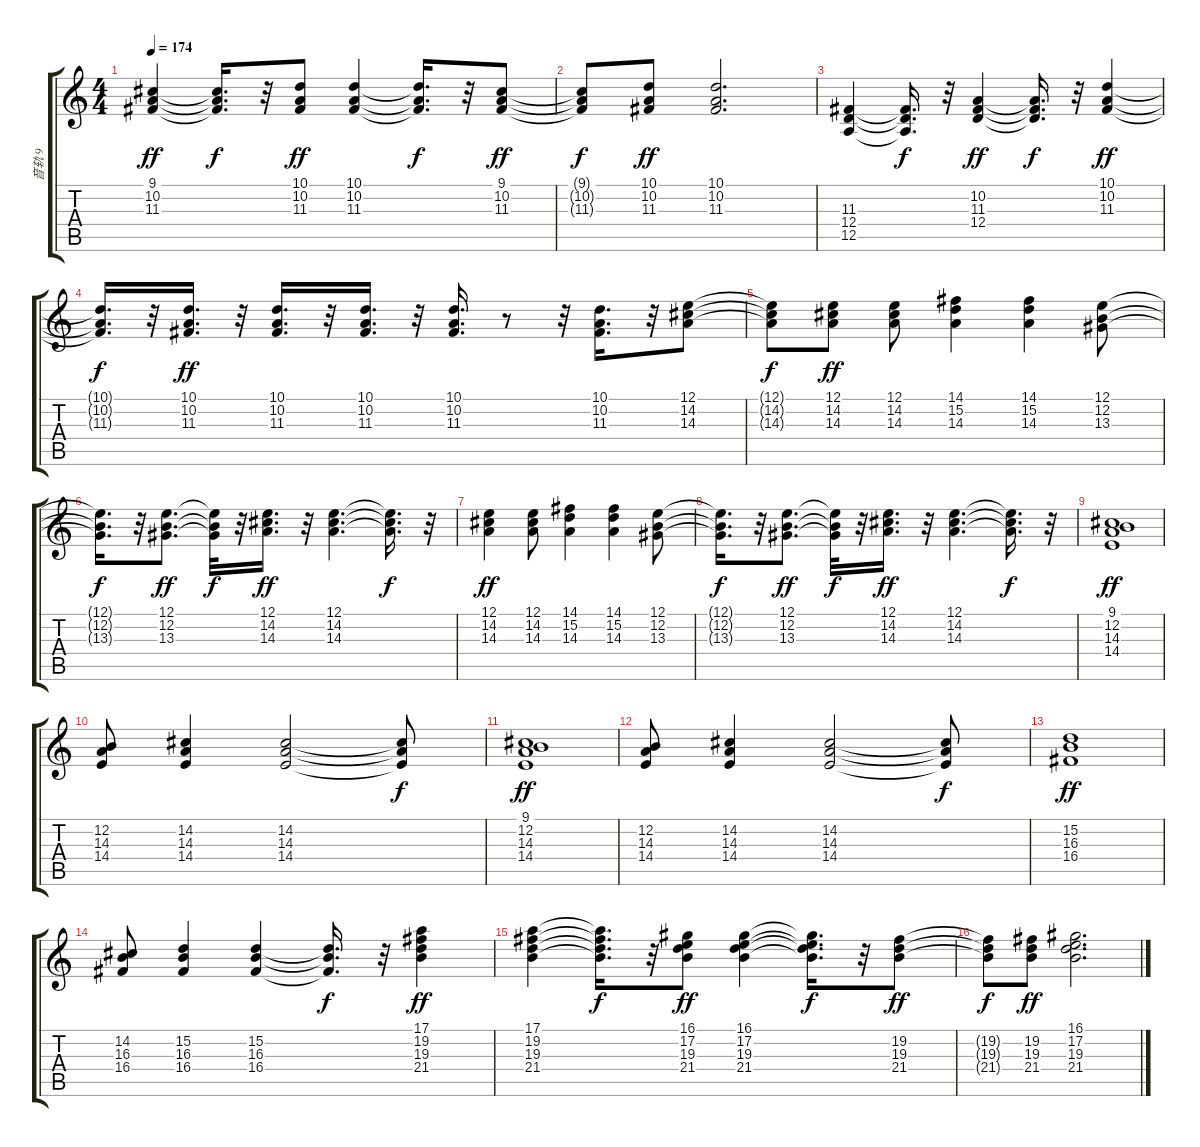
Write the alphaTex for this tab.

\track ("音轨 9" "音轨 9") {instrument brightacousticpiano}
\staff {score tabs}
\tuning (E4 B3 G3 D3 A2 E2) {hide}
\ts (4 4)
\tempo 174
\clef g2
\ks c
(9.1 10.2 11.3).4{dy ff} (9.1{t} 10.2{t} 11.3{t}).16{d dy f} r.32 (10.1 10.2 11.3).8{dy ff} (10.1 10.2 11.3).4 (10.1{t} 10.2{t} 11.3{t}).16{d dy f} r.32 (9.1 10.2 11.3).8{dy ff} |
(9.1{t} 10.2{t} 11.3{t}).8{dy f} (10.1 10.2 11.3).8{dy ff} (10.1 10.2 11.3).2{d} |
(11.3 12.4 12.5).4 (11.3{t} 12.4{t} 12.5{t}).16{d dy f} r.32 (10.2 11.3 12.4).4{dy ff} (10.2{t} 11.3{t} 12.4{t}).16{d dy f} r.32 (10.1 10.2 11.3).4{dy ff} |
(10.1{t} 10.2{t} 11.3{t}).16{d dy f} r.32 (10.1 10.2 11.3).16{d dy ff} r.32 (10.1 10.2 11.3).16{d} r.32 (10.1 10.2 11.3).16{d} r.32 (10.1 10.2 11.3).16{d} r.8 r.32 (10.1 10.2 11.3).16{d} r.32 (12.1 14.2 14.3).8 |
(12.1{t} 14.2{t} 14.3{t}).8{dy f} (12.1 14.2 14.3).8{dy ff} (12.1 14.2 14.3).8 (14.1 15.2 14.3).4 (14.1 15.2 14.3).4 (12.1 12.2 13.3).8 |
(12.1{t} 12.2{t} 13.3{t}).16{d dy f} r.32 (12.1 12.2 13.3).8{d dy ff} (12.1{t} 12.2{t} 13.3{t}).32{dy f} r.32 (12.1 14.2 14.3).16{d dy ff} r.32 (12.1 14.2 14.3).4{d} (12.1{t} 14.2{t} 14.3{t}).16{d dy f} r.32 |
(12.1 14.2 14.3).4{dy ff} (12.1 14.2 14.3).8 (14.1 15.2 14.3).4 (14.1 15.2 14.3).4 (12.1 12.2 13.3).8 |
(12.1{t} 12.2{t} 13.3{t}).16{d dy f} r.32 (12.1 12.2 13.3).8{d dy ff} (12.1{t} 12.2{t} 13.3{t}).32{dy f} r.32 (12.1 14.2 14.3).16{d dy ff} r.32 (12.1 14.2 14.3).4{d} (12.1{t} 14.2{t} 14.3{t}).16{d dy f} r.32 |
(9.1 12.2 14.3 14.4).1{dy ff} |
(12.2 14.3 14.4).8 (14.2 14.3 14.4).4 (14.2 14.3 14.4).2 (14.2{t} 14.3{t} 14.4{t}).8{dy f} |
(9.1 12.2 14.3 14.4).1{dy ff} |
(12.2 14.3 14.4).8 (14.2 14.3 14.4).4 (14.2 14.3 14.4).2 (14.2{t} 14.3{t} 14.4{t}).8{dy f} |
(15.2 16.3 16.4).1{dy ff} |
(14.2 16.3 16.4).8 (15.2 16.3 16.4).4 (15.2 16.3 16.4).4 (15.2{t} 16.3{t} 16.4{t}).16{d dy f} r.32 (17.1 19.2 19.3 21.4).4{dy ff} |
(17.1 19.2 19.3 21.4).4 (17.1{t} 19.2{t} 19.3{t} 21.4{t}).16{d dy f} r.32 (16.1 17.2 19.3 21.4).8{dy ff} (16.1 17.2 19.3 21.4).4 (16.1{t} 17.2{t} 19.3{t} 21.4{t}).16{d dy f} r.32 (19.2 19.3 21.4).8{dy ff} |
(19.2{t} 19.3{t} 21.4{t}).8{dy f} (19.2 19.3 21.4).8{dy ff} (16.1 17.2 19.3 21.4).2{d}
